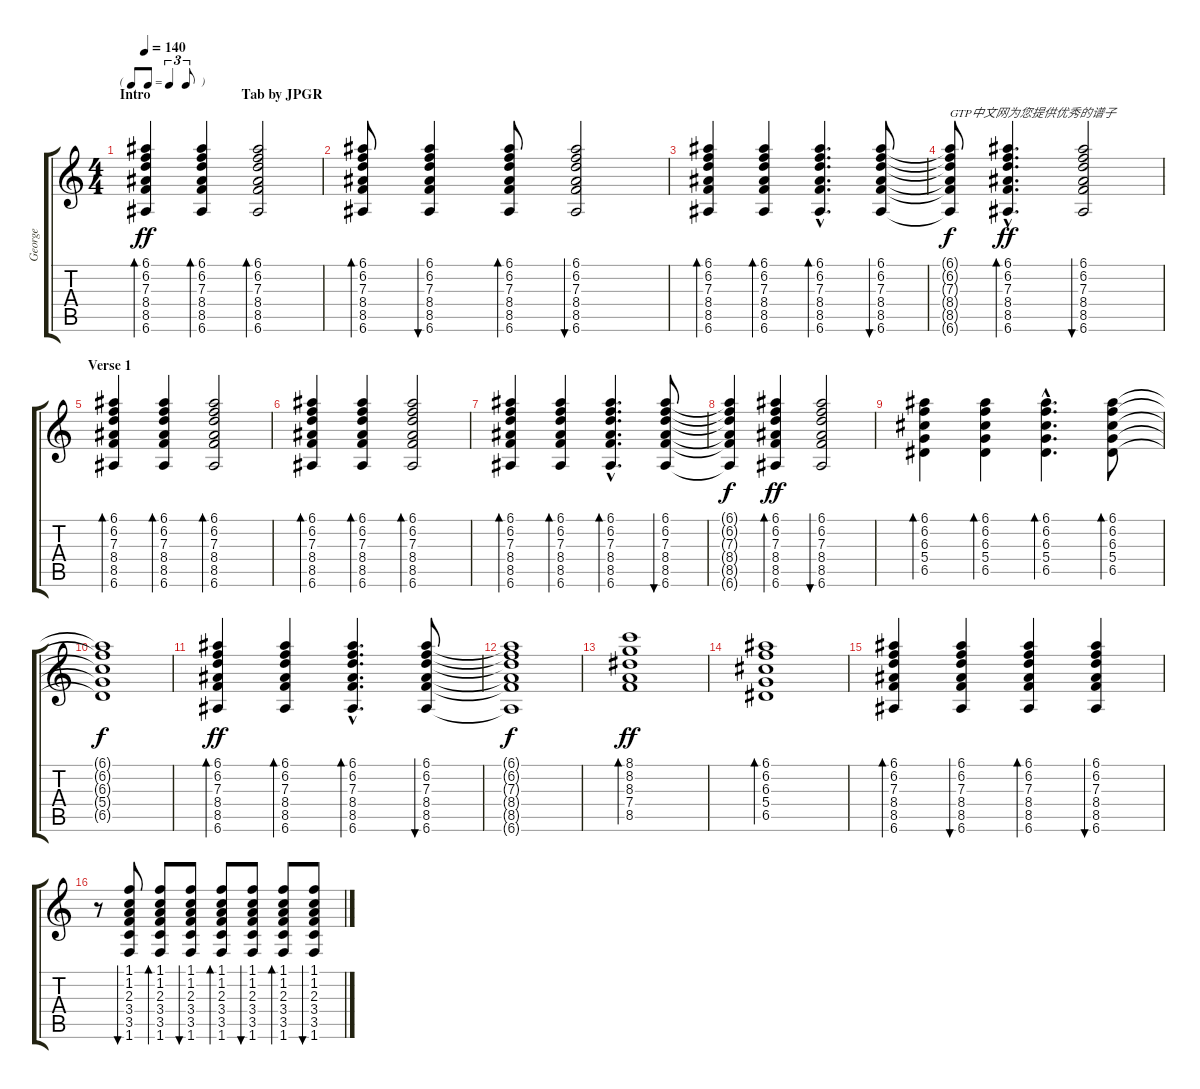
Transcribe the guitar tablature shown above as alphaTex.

\track ("George" "George") {instrument electricguitarmuted}
\staff {score tabs}
\tuning (E4 B3 G3 D3 A2 E2) {hide}
\ts (4 4)
\tf triplet8th
\section ("" "Intro                          Tab by JPGR")
\tempo 140
\clef g2
\ks c
(6.1 6.2 7.3 8.4 8.5 6.6).4{bd 60 dy ff instrument electricguitarmuted} (6.1 6.2 7.3 8.4 8.5 6.6).4{bd 60} (6.1 6.2 7.3 8.4 8.5 6.6).2{bd 60} |
(6.1 6.2 7.3 8.4 8.5 6.6).8{bd 60} (6.1 6.2 7.3 8.4 8.5 6.6).4{bu 60} (6.1 6.2 7.3 8.4 8.5 6.6).8{bd 60} (6.1 6.2 7.3 8.4 8.5 6.6).2{bu 60} |
(6.1 6.2 7.3 8.4 8.5 6.6).4{bd 60} (6.1 6.2 7.3 8.4 8.5 6.6).4{bd 60} (6.1{hac} 6.2{hac} 7.3{hac} 8.4{hac} 8.5{hac} 6.6{hac}).4{d bd 60} (6.1 6.2 7.3 8.4 8.5 6.6).8{bu 60} |
(6.1{t} 6.2{t} 7.3{t} 8.4{t} 8.5{t} 6.6{t}).8{txt "GTP中文网为您提供优秀的谱子" dy f} (6.1{hac} 6.2{hac} 7.3{hac} 8.4{hac} 8.5{hac} 6.6{hac}).4{d bd 60 dy ff} (6.1 6.2 7.3 8.4 8.5 6.6).2{bu 60} |
\section ("" "Verse 1")
(6.1 6.2 7.3 8.4 8.5 6.6).4{bd 60} (6.1 6.2 7.3 8.4 8.5 6.6).4{bd 60} (6.1 6.2 7.3 8.4 8.5 6.6).2{bd 60} |
(6.1 6.2 7.3 8.4 8.5 6.6).4{bd 60} (6.1 6.2 7.3 8.4 8.5 6.6).4{bd 60} (6.1 6.2 7.3 8.4 8.5 6.6).2{bd 60} |
(6.1 6.2 7.3 8.4 8.5 6.6).4{bd 60} (6.1 6.2 7.3 8.4 8.5 6.6).4{bd 60} (6.1{hac} 6.2{hac} 7.3{hac} 8.4{hac} 8.5{hac} 6.6{hac}).4{d bd 60} (6.1 6.2 7.3 8.4 8.5 6.6).8{bu 60} |
(6.1{t} 6.2{t} 7.3{t} 8.4{t} 8.5{t} 6.6{t}).4{dy f} (6.1 6.2 7.3 8.4 8.5 6.6).4{bd 60 dy ff} (6.1 6.2 7.3 8.4 8.5 6.6).2{bu 60} |
(6.1 6.2 6.3 5.4 6.5).4{bd 60} (6.1 6.2 6.3 5.4 6.5).4{bd 60} (6.1{hac} 6.2{hac} 6.3{hac} 5.4{hac} 6.5{hac}).4{d bd 60} (6.1 6.2 6.3 5.4 6.5).8{bd 60} |
(6.1{t} 6.2{t} 6.3{t} 5.4{t} 6.5{t}).1{dy f} |
(6.1 6.2 7.3 8.4 8.5 6.6).4{bd 60 dy ff} (6.1 6.2 7.3 8.4 8.5 6.6).4{bd 60} (6.1{hac} 6.2{hac} 7.3{hac} 8.4{hac} 8.5{hac} 6.6{hac}).4{d bd 60} (6.1 6.2 7.3 8.4 8.5 6.6).8{bu 60} |
(6.1{t} 6.2{t} 7.3{t} 8.4{t} 8.5{t} 6.6{t}).1{dy f} |
(8.1 8.2 8.3 7.4 8.5).1{bd 60 dy ff} |
(6.1 6.2 6.3 5.4 6.5).1{bd 60} |
(6.1 6.2 7.3 8.4 8.5 6.6).4{bd 60} (6.1 6.2 7.3 8.4 8.5 6.6).4{bu 60} (6.1 6.2 7.3 8.4 8.5 6.6).4{bd 60} (6.1 6.2 7.3 8.4 8.5 6.6).4{bu 60} |
r.8 (1.1 1.2 2.3 3.4 3.5 1.6).8{bu 60} (1.1 1.2 2.3 3.4 3.5 1.6).8{bd 60} (1.1 1.2 2.3 3.4 3.5 1.6).8{bu 60} (1.1 1.2 2.3 3.4 3.5 1.6).8{bd 60} (1.1 1.2 2.3 3.4 3.5 1.6).8{bu 60} (1.1 1.2 2.3 3.4 3.5 1.6).8{bd 60} (1.1 1.2 2.3 3.4 3.5 1.6).8{bu 60}
